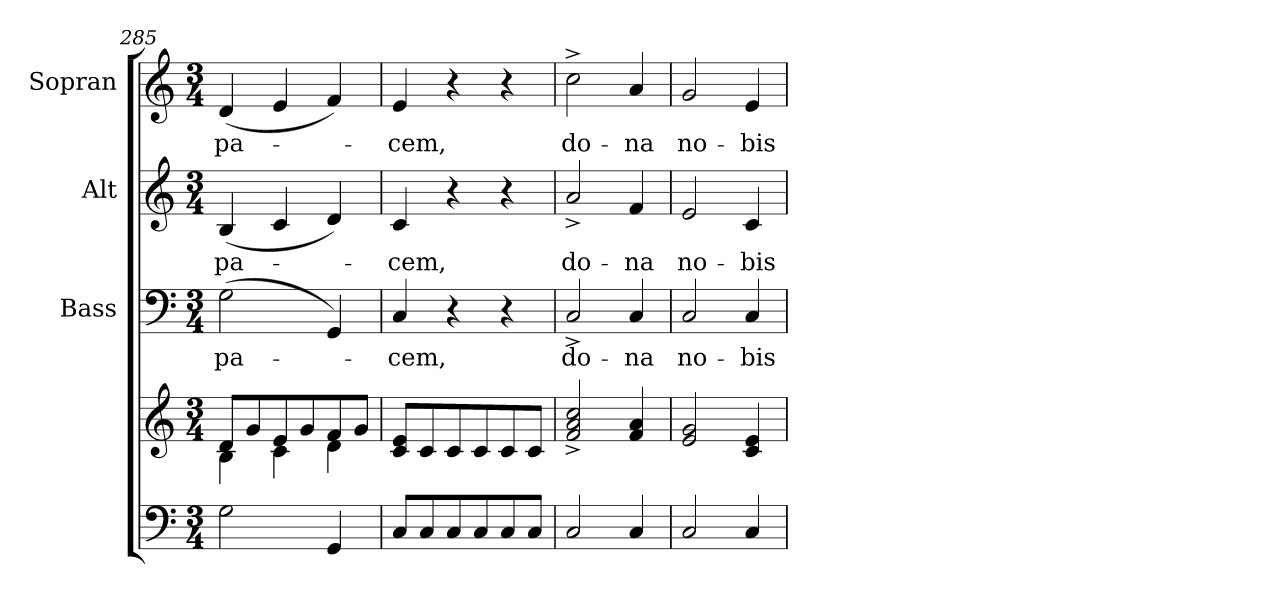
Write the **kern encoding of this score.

**kern	**kern	**kern	**text	**kern	**text	**kern	**text
*part4	*part4	*part3	*part3	*part2	*part2	*part1	*part1
*staff5	*staff4	*staff3	*staff3	*staff2	*staff2	*staff1	*staff1
*	*	*I"Bass	*	*I"Alt	*	*I"Sopran	*
*	*	*I'B.	*	*I'A.	*	*I'S.	*
*clefF4	*clefG2	*clefF4	*	*clefG2	*	*clefG2	*
*k[]	*k[]	*k[]	*	*k[]	*	*k[]	*
*C:	*C:	*C:	*	*C:	*	*C:	*
*M3/4	*M3/4	*M3/4	*	*M3/4	*	*M3/4	*
=285	=285	=285	=285	=285	=285	=285	=285
*	*^	*	*	*	*	*	*
!	!	!	!	!LO:LY:b	!	!LO:LY:b	!	!LO:LY:b
2G\	8d/L	4B\	(>2G\	pa-	(<4B/	pa-	(<4d/	pa-
.	8g/	.	.	.	.	.	.	.
.	8e/	4c\	.	.	4c/	.	4e/	.
.	8g/	.	.	.	.	.	.	.
4GG/	8f/	4d\	4GG/)	.	4d/)	.	4f/)	.
.	8g/J	.	.	.	.	.	.	.
*	*v	*v	*	*	*	*	*	*
=286	=286	=286	=286	=286	=286	=286	=286
!	!	!	!LO:LY:b	!	!LO:LY:b	!	!LO:LY:b
8C/L	8c/ 8e/L	4C/	-cem,	4c/	-cem,	4e/	-cem,
8C/	8c/	.	.	.	.	.	.
8C/	8c/	4r	.	4r	.	4r	.
8C/	8c/	.	.	.	.	.	.
8C/	8c/	4r	.	4r	.	4r	.
8C/J	8c/J	.	.	.	.	.	.
=287	=287	=287	=287	=287	=287	=287	=287
!	!	!	!LO:LY:b	!	!LO:LY:b	!	!LO:LY:b
2C/	2f/^< 2a/^< 2cc/^<	2C^>/	do-	2a^>/	do-	2cc^>\	do-
!	!	!	!LO:LY:b	!	!LO:LY:b	!	!LO:LY:b
4C/	4f/ 4a/	4C/	-na	4f/	-na	4a/	-na
=288	=288	=288	=288	=288	=288	=288	=288
!	!	!	!LO:LY:b	!	!LO:LY:b	!	!LO:LY:b
2C/	2e/ 2g/	2C/	no-	2e/	no-	2g/	no-
!	!	!	!LO:LY:b	!	!LO:LY:b	!	!LO:LY:b
4C/	4c/ 4e/	4C/	-bis	4c/	-bis	4e/	-bis
=	=	=	=	=	=	=	=
*-	*-	*-	*-	*-	*-	*-	*-
